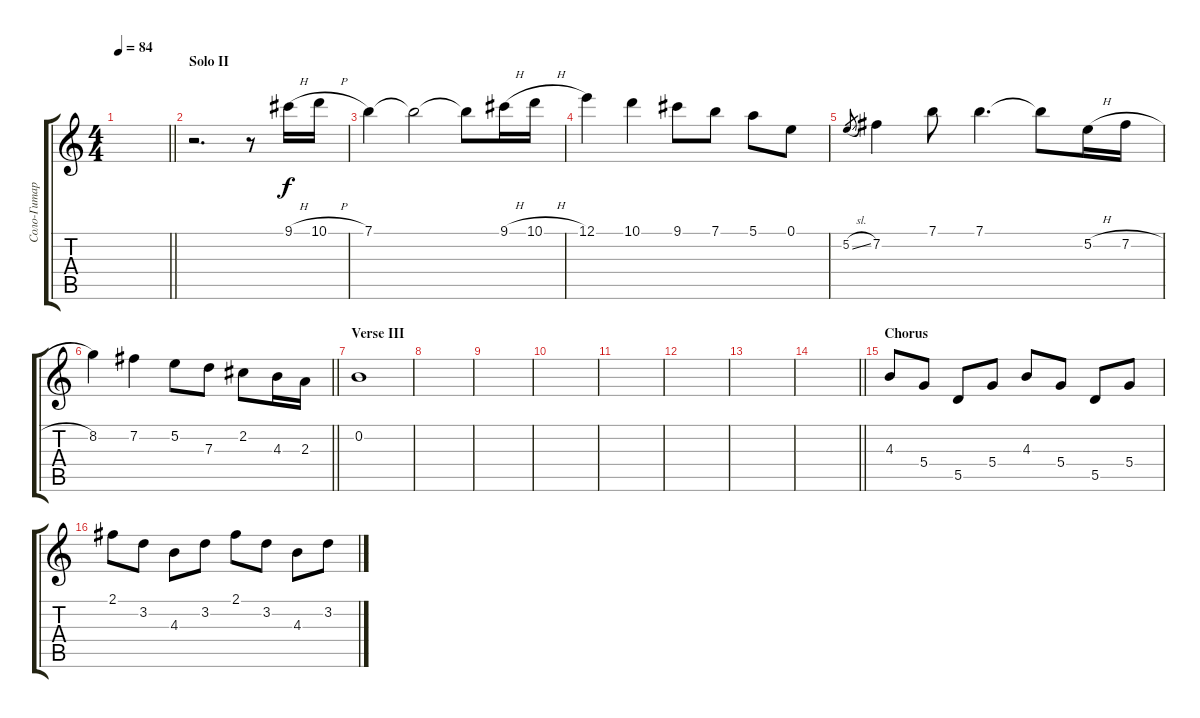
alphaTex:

\track ("Соло-Гитара" "Соло-Гитар") {instrument acousticguitarnylon}
\staff {score tabs}
\tuning (E4 B3 G3 D3 A2 E2) {hide}
\ts (4 4)
\tempo 84
\clef g2
\barLineRight lightlight
\ks c
|
\section ("" "Solo II")
r.2{d} r.8 9.1{h}.16 10.1{h}.16 |
7.1.4 7.1{t}.2 7.1{t}.8 9.1{h}.16 10.1{h}.16 |
12.1.4 10.1.4 9.1.8 7.1.8 5.1.8 0.1.8 |
5.2{sl}.8{gr} 7.2.4 7.1.8 7.1.4{d} 7.1{t}.8 5.2{h}.16 7.2{h}.16 |
\barLineRight lightlight
8.2.4 7.2.4 5.2.8 7.3.8 2.2.8 4.3.16 2.3.16 |
\section ("" "Verse III")
0.2.1 |
|
|
|
|
|
|
\barLineRight lightlight
|
\section ("" "Chorus")
4.3.8{volume 10} 5.4.8 5.5.8 5.4.8 4.3.8 5.4.8 5.5.8 5.4.8 |
2.1.8 3.2.8 4.3.8 3.2.8 2.1.8 3.2.8 4.3.8 3.2.8
